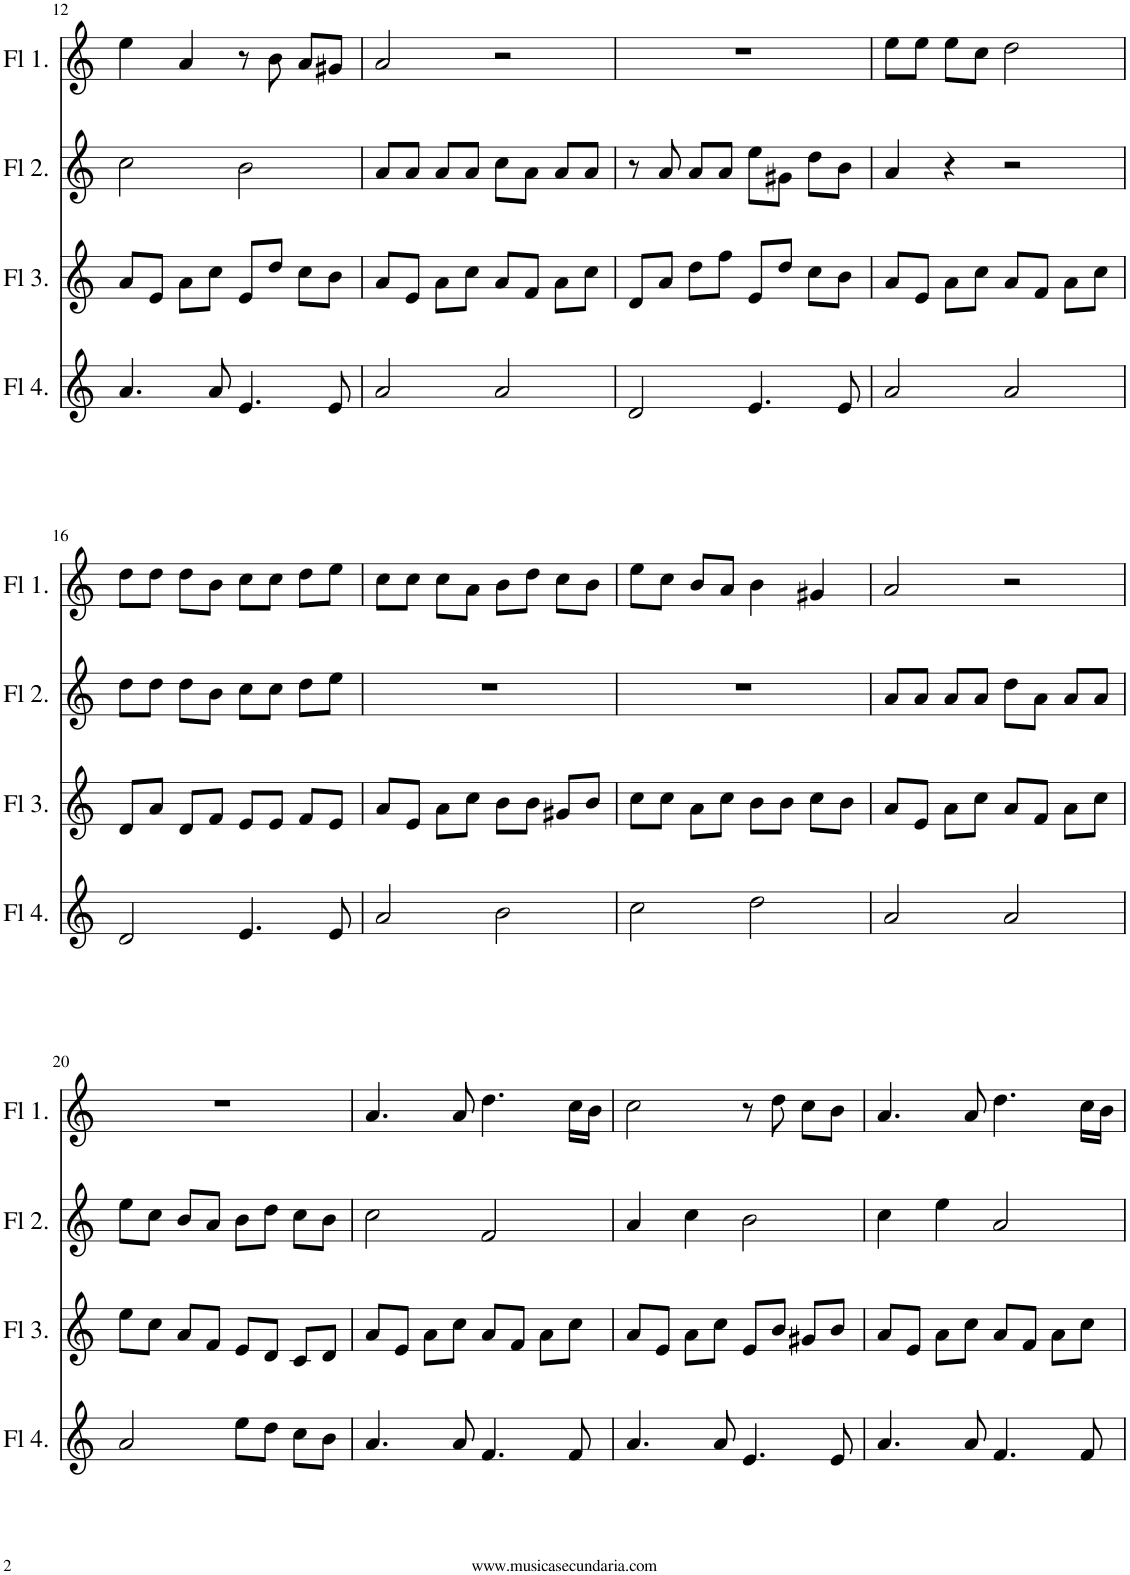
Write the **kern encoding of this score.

**kern	**kern	**kern	**kern
*part4	*part3	*part2	*part1
*staff4	*staff3	*staff2	*staff1
*I"Flute	*I"Flute	*I"Flute	*I".
*I'Fl 4.	*I'Fl 3.	*I'Fl 2.	*
!!LO:PB:g=z
*clefG2	*clefG2	*clefG2	*clefG2
*k[]	*k[]	*k[]	*k[]
*M4/4	*M4/4	*M4/4	*M4/4
=12	=12	=12	=12
4.a/	8a/L	2cc\	4ee\
.	8e/J	.	.
.	8a\L	.	4a/
8a/	8cc\J	.	.
4.e/	8e/L	2b\	8r
.	8dd/J	.	8b\
.	8cc\L	.	8a/L
8e/	8b\J	.	8g#X/J
=13	=13	=13	=13
2a/	8a/L	8a/L	2a/
.	8e/J	8a/J	.
.	8a\L	8a/L	.
.	8cc\J	8a/J	.
2a/	8a/L	8cc\L	2r
.	8f/J	8a\J	.
.	8a\L	8a/L	.
.	8cc\J	8a/J	.
=14	=14	=14	=14
2d/	8d/L	8r	1r
.	8a/J	8a/	.
.	8dd\L	8a/L	.
.	8ff\J	8a/J	.
4.e/	8e/L	8ee\L	.
.	8dd/J	8g#X\J	.
.	8cc\L	8dd\L	.
8e/	8b\J	8b\J	.
=15	=15	=15	=15
2a/	8a/L	4a/	8ee\L
.	8e/J	.	8ee\J
.	8a\L	4r	8ee\L
.	8cc\J	.	8cc\J
2a/	8a/L	2r	2dd\
.	8f/J	.	.
.	8a\L	.	.
.	8cc\J	.	.
!!LO:LB:g=z
=16	=16	=16	=16
2d/	8d/L	8dd\L	8dd\L
.	8a/J	8dd\J	8dd\J
.	8d/L	8dd\L	8dd\L
.	8f/J	8b\J	8b\J
4.e/	8e/L	8cc\L	8cc\L
.	8e/J	8cc\J	8cc\J
.	8f/L	8dd\L	8dd\L
8e/	8e/J	8ee\J	8ee\J
=17	=17	=17	=17
2a/	8a/L	1r	8cc\L
.	8e/J	.	8cc\J
.	8a\L	.	8cc\L
.	8cc\J	.	8a\J
2b\	8b\L	.	8b\L
.	8b\J	.	8dd\J
.	8g#X/L	.	8cc\L
.	8b/J	.	8b\J
=18	=18	=18	=18
2cc\	8cc\L	1r	8ee\L
.	8cc\J	.	8cc\J
.	8a\L	.	8b/L
.	8cc\J	.	8a/J
2dd\	8b\L	.	4b\
.	8b\J	.	.
.	8cc\L	.	4g#X/
.	8b\J	.	.
=19	=19	=19	=19
2a/	8a/L	8a/L	2a/
.	8e/J	8a/J	.
.	8a\L	8a/L	.
.	8cc\J	8a/J	.
2a/	8a/L	8dd\L	2r
.	8f/J	8a\J	.
.	8a\L	8a/L	.
.	8cc\J	8a/J	.
!!LO:LB:g=z
=20	=20	=20	=20
2a/	8ee\L	8ee\L	1r
.	8cc\J	8cc\J	.
.	8a/L	8b/L	.
.	8f/J	8a/J	.
8ee\L	8e/L	8b\L	.
8dd\J	8d/J	8dd\J	.
8cc\L	8c/L	8cc\L	.
8b\J	8d/J	8b\J	.
=21	=21	=21	=21
4.a/	8a/L	2cc\	4.a/
.	8e/J	.	.
.	8a\L	.	.
8a/	8cc\J	.	8a/
4.f/	8a/L	2f/	4.dd\
.	8f/J	.	.
.	8a\L	.	.
8f/	8cc\J	.	16cc\LL
.	.	.	16b\JJ
=22	=22	=22	=22
4.a/	8a/L	4a/	2cc\
.	8e/J	.	.
.	8a\L	4cc\	.
8a/	8cc\J	.	.
4.e/	8e/L	2b\	8r
.	8b/J	.	8dd\
.	8g#X/L	.	8cc\L
8e/	8b/J	.	8b\J
=23	=23	=23	=23
4.a/	8a/L	4cc\	4.a/
.	8e/J	.	.
.	8a\L	4ee\	.
8a/	8cc\J	.	8a/
4.f/	8a/L	2a/	4.dd\
.	8f/J	.	.
.	8a\L	.	.
8f/	8cc\J	.	16cc\LL
.	.	.	16b\JJ
=	=	=	=
*-	*-	*-	*-
